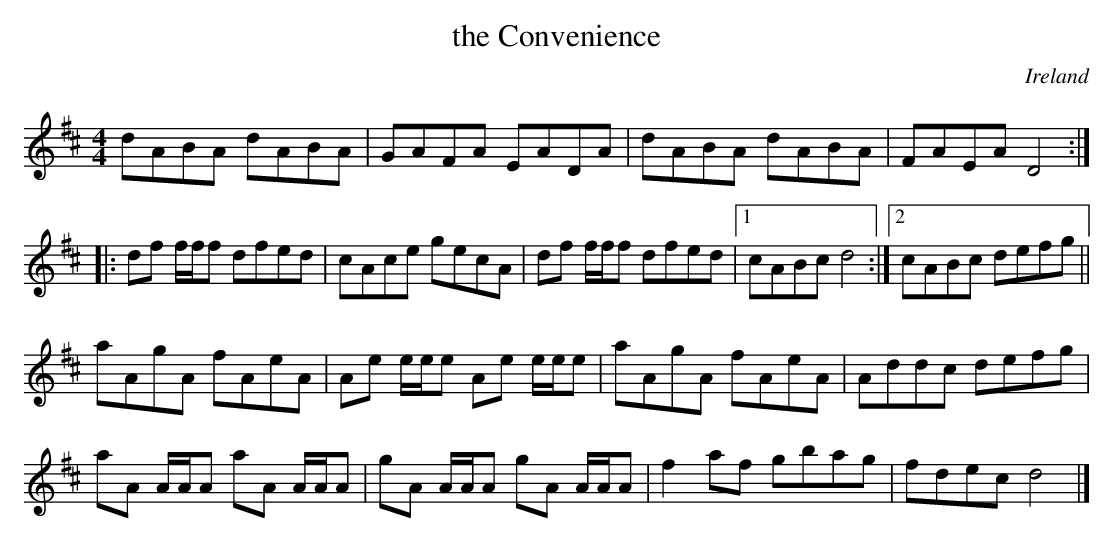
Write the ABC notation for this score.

X:1
T:the Convenience
O:Ireland
M:4/4
K:D
dABA dABA|GAFA EADA|dABA dABA|FAEA D4::
df f/f/f dfed|cAce gecA|df f/f/f dfed\
|1 cABc d4 :|2 cABc defg||
aAgA fAeA|Ae e/e/e Ae e/e/e|\
aAgA fAeA|Addc defg|
aA A/A/A aA A/A/A|gA A/A/A gA A/A/A|\
f2af gbag|fdec d4|]
